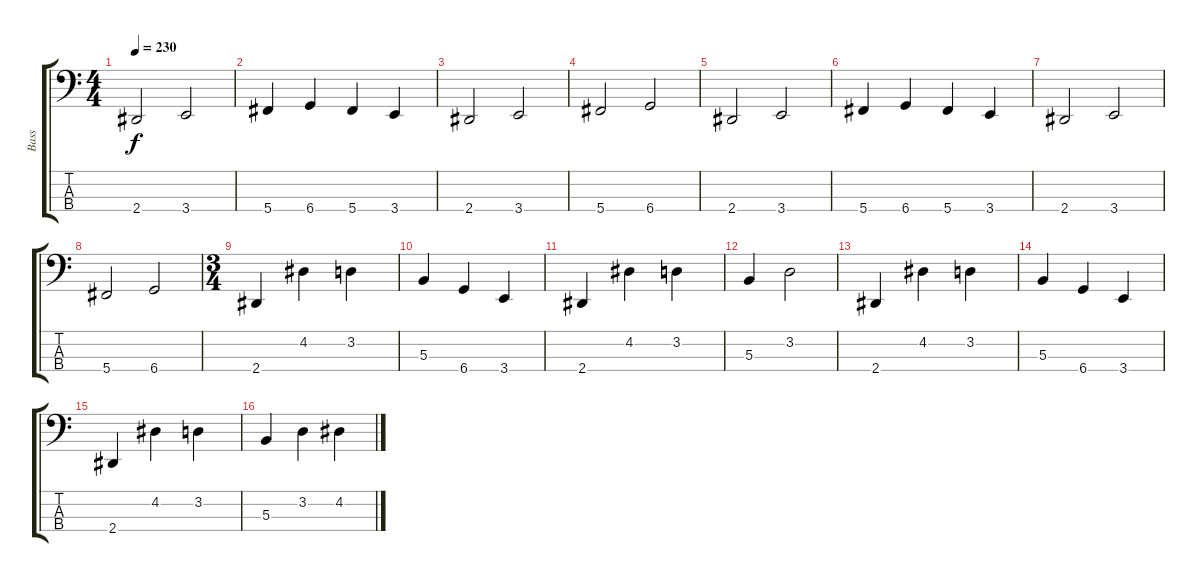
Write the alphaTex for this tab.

\track ("Bass" "Bass") {instrument electricbasspick}
\staff {score tabs}
\tuning (E2 B1 Gb1 Db1) {hide}
\ts (4 4)
\tempo 230
\clef f4
\ks c
2.4.2{dy f} 3.4.2 |
5.4.4 6.4.4 5.4.4 3.4.4 |
2.4.2 3.4.2 |
5.4.2 6.4.2 |
2.4.2 3.4.2 |
5.4.4 6.4.4 5.4.4 3.4.4 |
2.4.2 3.4.2 |
5.4.2 6.4.2 |
\ts (3 4)
2.4.4 4.2.4 3.2.4 |
5.3.4 6.4.4 3.4.4 |
2.4.4 4.2.4 3.2.4 |
5.3.4 3.2.2 |
2.4.4 4.2.4 3.2.4 |
5.3.4 6.4.4 3.4.4 |
2.4.4 4.2.4 3.2.4 |
5.3.4 3.2.4 4.2.4
